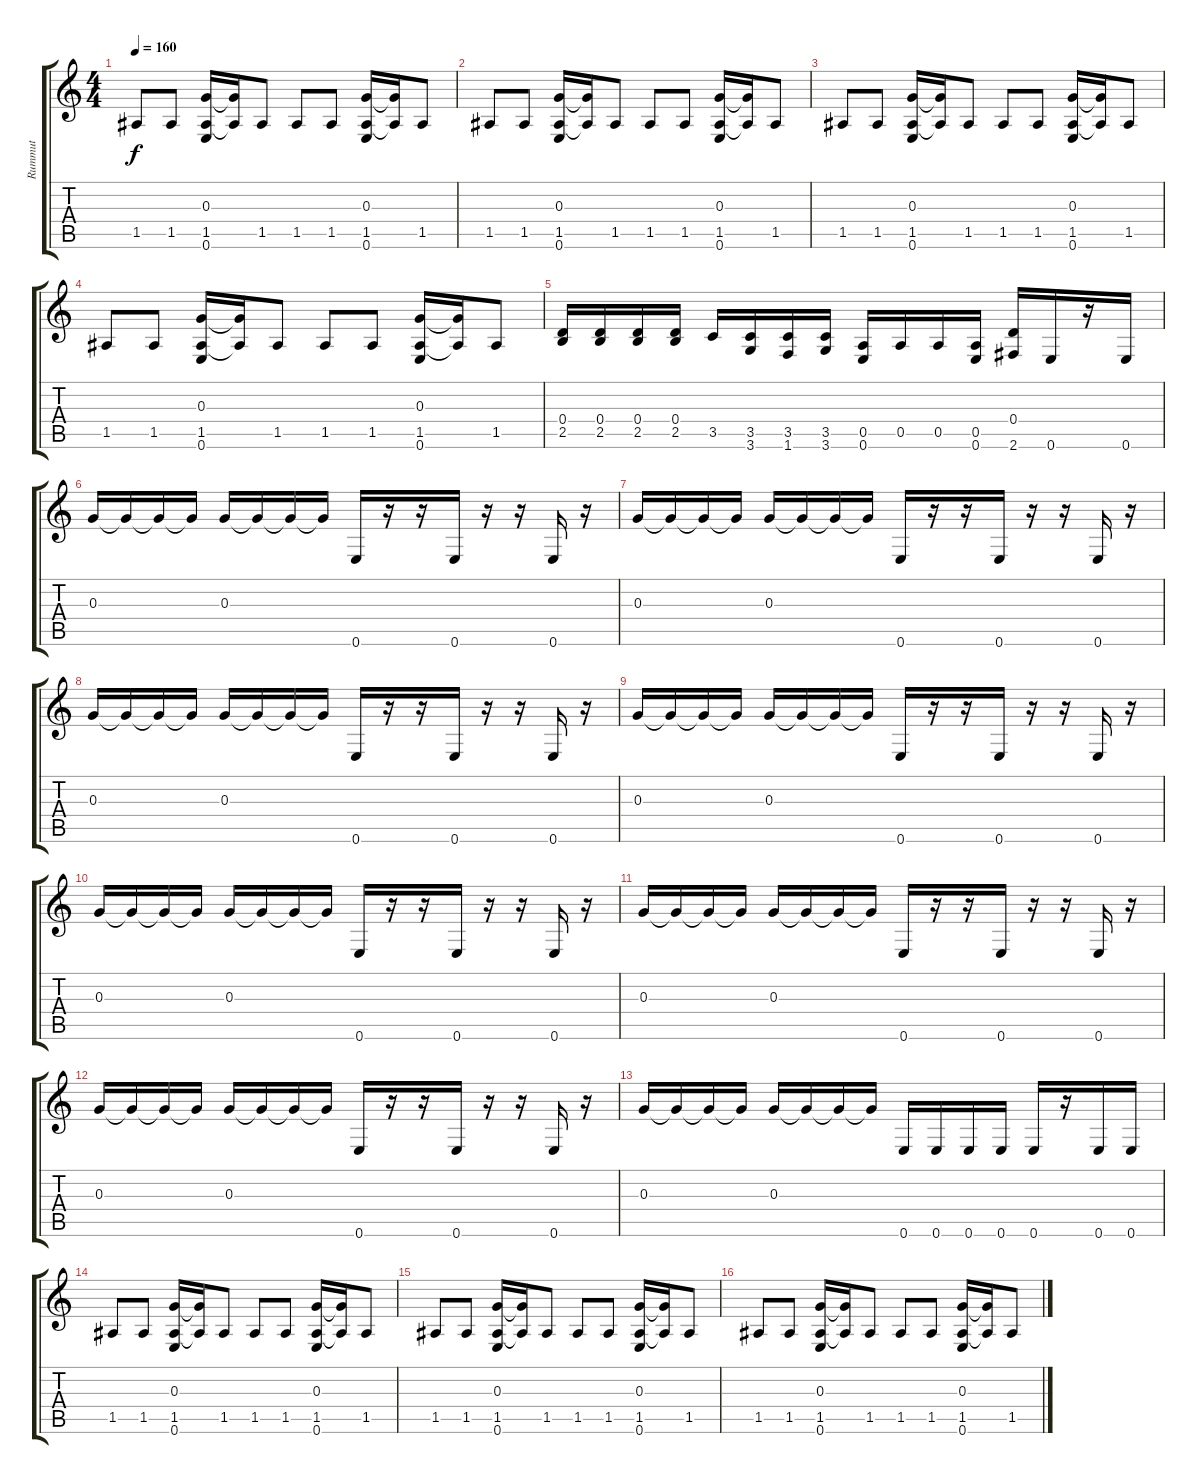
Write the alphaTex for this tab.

\track ("Rummut" "Rummut") {instrument acousticguitarnylon}
\staff {score tabs}
\tuning (E4 B3 G3 D3 A2 E2) {hide}
\ts (4 4)
\tempo 160
\clef g2
\ks c
1.5.8{dy f} 1.5.8 (0.3 1.5 0.6).16 (0.3{t} 1.5{t}).16 1.5.8 1.5.8 1.5.8 (0.3 1.5 0.6).16 (0.3{t} 1.5{t}).16 1.5.8 |
1.5.8 1.5.8 (0.3 1.5 0.6).16 (0.3{t} 1.5{t}).16 1.5.8 1.5.8 1.5.8 (0.3 1.5 0.6).16 (0.3{t} 1.5{t}).16 1.5.8 |
1.5.8 1.5.8 (0.3 1.5 0.6).16 (0.3{t} 1.5{t}).16 1.5.8 1.5.8 1.5.8 (0.3 1.5 0.6).16 (0.3{t} 1.5{t}).16 1.5.8 |
1.5.8 1.5.8 (0.3 1.5 0.6).16 (0.3{t} 1.5{t}).16 1.5.8 1.5.8 1.5.8 (0.3 1.5 0.6).16 (0.3{t} 1.5{t}).16 1.5.8 |
(0.4 2.5).16 (0.4 2.5).16 (0.4 2.5).16 (0.4 2.5).16 3.5.16 (3.5 3.6).16 (3.5 1.6).16 (3.5 3.6).16 (0.5 0.6).16 0.5.16 0.5.16 (0.5 0.6).16 (0.4 2.6).16 0.6.16 r.16 0.6.16 |
0.3.16 0.3{t}.16 0.3{t}.16 0.3{t}.16 0.3.16 0.3{t}.16 0.3{t}.16 0.3{t}.16 0.6.16 r.16 r.16 0.6.16 r.16 r.16 0.6.16 r.16 |
0.3.16 0.3{t}.16 0.3{t}.16 0.3{t}.16 0.3.16 0.3{t}.16 0.3{t}.16 0.3{t}.16 0.6.16 r.16 r.16 0.6.16 r.16 r.16 0.6.16 r.16 |
0.3.16 0.3{t}.16 0.3{t}.16 0.3{t}.16 0.3.16 0.3{t}.16 0.3{t}.16 0.3{t}.16 0.6.16 r.16 r.16 0.6.16 r.16 r.16 0.6.16 r.16 |
0.3.16 0.3{t}.16 0.3{t}.16 0.3{t}.16 0.3.16 0.3{t}.16 0.3{t}.16 0.3{t}.16 0.6.16 r.16 r.16 0.6.16 r.16 r.16 0.6.16 r.16 |
0.3.16 0.3{t}.16 0.3{t}.16 0.3{t}.16 0.3.16 0.3{t}.16 0.3{t}.16 0.3{t}.16 0.6.16 r.16 r.16 0.6.16 r.16 r.16 0.6.16 r.16 |
0.3.16 0.3{t}.16 0.3{t}.16 0.3{t}.16 0.3.16 0.3{t}.16 0.3{t}.16 0.3{t}.16 0.6.16 r.16 r.16 0.6.16 r.16 r.16 0.6.16 r.16 |
0.3.16 0.3{t}.16 0.3{t}.16 0.3{t}.16 0.3.16 0.3{t}.16 0.3{t}.16 0.3{t}.16 0.6.16 r.16 r.16 0.6.16 r.16 r.16 0.6.16 r.16 |
0.3.16 0.3{t}.16 0.3{t}.16 0.3{t}.16 0.3.16 0.3{t}.16 0.3{t}.16 0.3{t}.16 0.6.16 0.6.16 0.6.16 0.6.16 0.6.16 r.16 0.6.16 0.6.16 |
1.5.8 1.5.8 (0.3 1.5 0.6).16 (0.3{t} 1.5{t}).16 1.5.8 1.5.8 1.5.8 (0.3 1.5 0.6).16 (0.3{t} 1.5{t}).16 1.5.8 |
1.5.8 1.5.8 (0.3 1.5 0.6).16 (0.3{t} 1.5{t}).16 1.5.8 1.5.8 1.5.8 (0.3 1.5 0.6).16 (0.3{t} 1.5{t}).16 1.5.8 |
1.5.8 1.5.8 (0.3 1.5 0.6).16 (0.3{t} 1.5{t}).16 1.5.8 1.5.8 1.5.8 (0.3 1.5 0.6).16 (0.3{t} 1.5{t}).16 1.5.8
